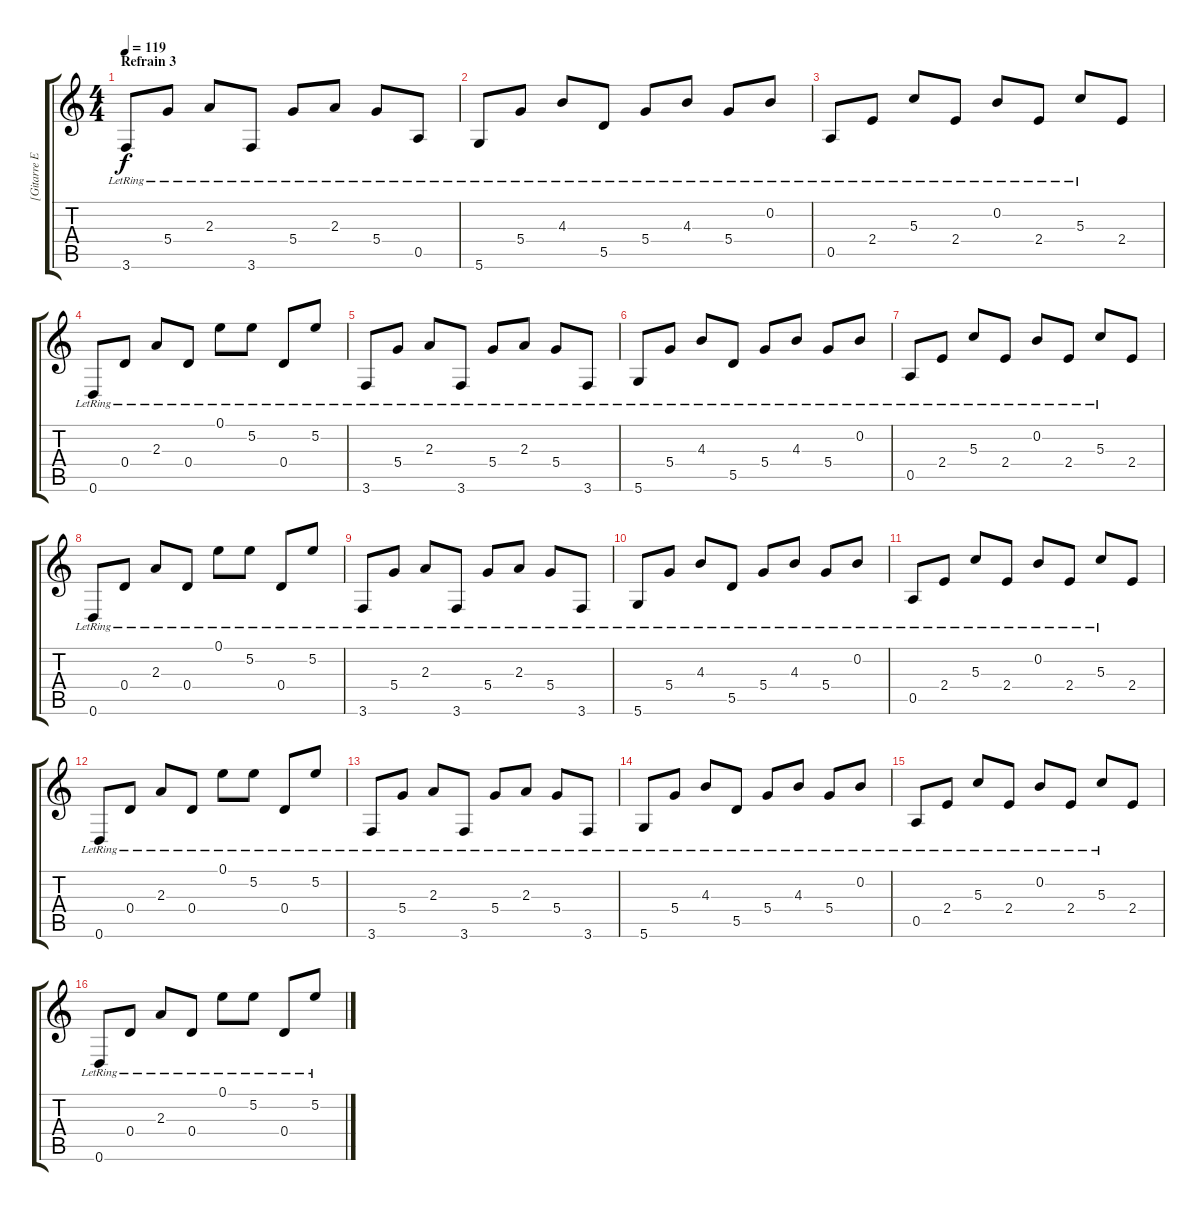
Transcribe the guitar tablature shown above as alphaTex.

\track ("[Gitarre Effekt]" "[Gitarre E") {instrument electricguitarjazz}
\staff {score tabs}
\tuning (E4 B3 G3 D3 A2 D2) {hide}
\ts (4 4)
\section ("" "Refrain 3")
\tempo 119
\clef g2
\ks c
3.6{lr}.8{dy f balance 8 instrument electricguitarjazz} 5.4{lr}.8 2.3{lr}.8 3.6{lr}.8 5.4{lr}.8 2.3{lr}.8 5.4{lr}.8 0.5{lr}.8 |
5.6{lr}.8 5.4{lr}.8 4.3{lr}.8 5.5{lr}.8 5.4{lr}.8 4.3{lr}.8 5.4{lr}.8 0.2{lr}.8 |
0.5{lr}.8 2.4{lr}.8 5.3{lr}.8 2.4{lr}.8 0.2{lr}.8 2.4{lr}.8 5.3{lr}.8 2.4.8 |
0.6{lr}.8 0.4{lr}.8 2.3{lr}.8 0.4{lr}.8 0.1{lr}.8 5.2{lr}.8 0.4{lr}.8 5.2{lr}.8 |
3.6{lr}.8 5.4{lr}.8 2.3{lr}.8 3.6{lr}.8 5.4{lr}.8 2.3{lr}.8 5.4{lr}.8 3.6{lr}.8 |
5.6{lr}.8 5.4{lr}.8 4.3{lr}.8 5.5{lr}.8 5.4{lr}.8 4.3{lr}.8 5.4{lr}.8 0.2{lr}.8 |
0.5{lr}.8 2.4{lr}.8 5.3{lr}.8 2.4{lr}.8 0.2{lr}.8 2.4{lr}.8 5.3{lr}.8 2.4.8 |
0.6{lr}.8 0.4{lr}.8 2.3{lr}.8 0.4{lr}.8 0.1{lr}.8 5.2{lr}.8 0.4{lr}.8 5.2{lr}.8 |
3.6{lr}.8 5.4{lr}.8 2.3{lr}.8 3.6{lr}.8 5.4{lr}.8 2.3{lr}.8 5.4{lr}.8 3.6{lr}.8 |
5.6{lr}.8 5.4{lr}.8 4.3{lr}.8 5.5{lr}.8 5.4{lr}.8 4.3{lr}.8 5.4{lr}.8 0.2{lr}.8 |
0.5{lr}.8 2.4{lr}.8 5.3{lr}.8 2.4{lr}.8 0.2{lr}.8 2.4{lr}.8 5.3{lr}.8 2.4.8 |
0.6{lr}.8 0.4{lr}.8 2.3{lr}.8 0.4{lr}.8 0.1{lr}.8 5.2{lr}.8 0.4{lr}.8 5.2{lr}.8 |
3.6{lr}.8 5.4{lr}.8 2.3{lr}.8 3.6{lr}.8 5.4{lr}.8 2.3{lr}.8 5.4{lr}.8 3.6{lr}.8 |
5.6{lr}.8 5.4{lr}.8 4.3{lr}.8 5.5{lr}.8 5.4{lr}.8 4.3{lr}.8 5.4{lr}.8 0.2{lr}.8 |
0.5{lr}.8 2.4{lr}.8 5.3{lr}.8 2.4{lr}.8 0.2{lr}.8 2.4{lr}.8 5.3{lr}.8 2.4.8 |
0.6{lr}.8 0.4{lr}.8 2.3{lr}.8 0.4{lr}.8 0.1{lr}.8 5.2{lr}.8 0.4{lr}.8 5.2{lr}.8
